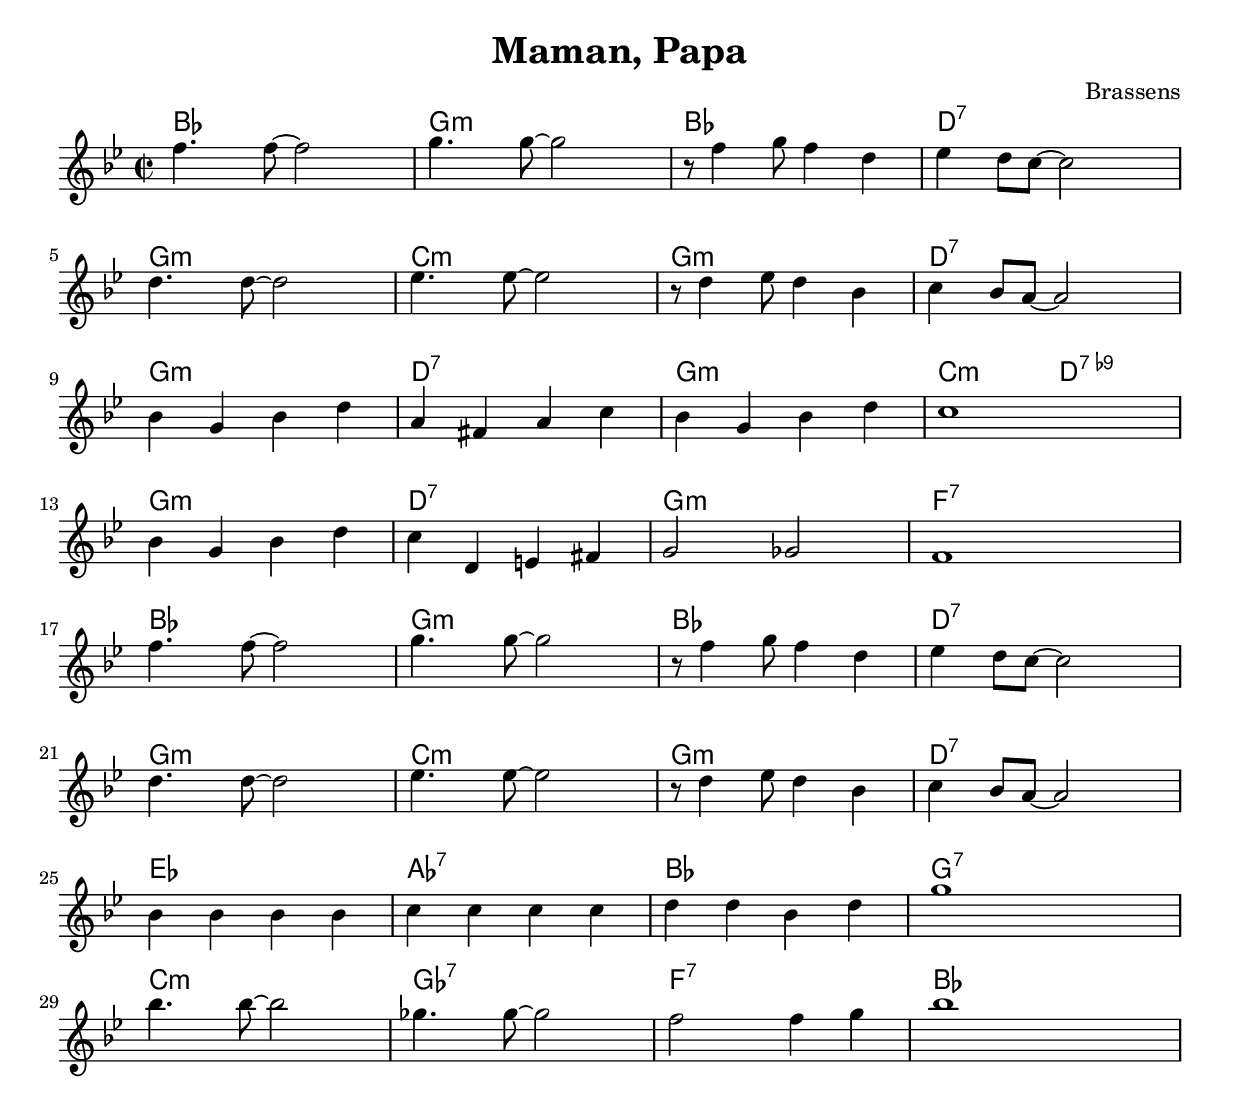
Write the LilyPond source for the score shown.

\version "2.18.2"	

noteCibleTransposition =   c'   % c         % d pour Si b %  a, pour Mi b

ton = ""

indent = 0

melodie =  \relative c''{
  \key e \major
  %\numericTimeSignature
  \time 2/2
  \repeat volta 1 {
    b4. b8~ b2 | cis4. cis8~ cis2 | r8 b4 cis8 b4 gis | a gis8 fis~ fis2 | \break
    gis4. gis8~ gis2 | a4. a8~ a2 | r8 gis4 a8 gis4 e | fis e8 dis~ dis2 | \break
    e4 cis e gis | dis bis dis fis |e4 cis e gis | fis1 | \break
    e4 cis e gis | fis gis, ais bis | cis2 c2 | b1 \break

    b'4. b8~ b2 | cis4. cis8~ cis2 | r8 b4 cis8 b4 gis | a gis8 fis~ fis2 | \break
    gis4. gis8~ gis2 | a4. a8~ a2 | r8 gis4 a8 gis4 e | fis e8 dis~ dis2 | \break
    e4 e e e | fis fis fis fis | gis gis e gis | cis1
%    \once \override Score.RehearsalMark.break-visibility =
%    #end-of-line-visible
%  \once \override Score.RehearsalMark.self-alignment-X =
%    #RIGHT
%    \mark \markup { \musicglyph "scripts.coda" } 
    e4. e8~ e2 | c4. c8~ c2 | b2 b4 cis | e1 | \break
}
%  \mark \markup { \musicglyph "scripts.coda" } \break
%  e4. e8~ e2 | e4. e8~ e2 | c4. c8~ c2 |  c4. c8~ c2 | b2 b2~ | b4 cis e2~ | e1~ | e4  r4 r2 \bar "|." \break
  
}



harmonie =  \chordmode{  
  \repeat volta 1 {
  e1 | cis:min | e | gis:7 |
  cis:min | fis:min | cis:min | gis:7 |
  cis:min | gis:7 | cis:min | fis2:min gis2:7.9- |
  cis1:min | gis:7 | cis1:min  | b1:7

  e1 | cis:min | e | gis:7 |
  cis:min | fis:min | cis:min | gis:7 |
  a | d:7 | e | cis:7
  fis:min | c:7 | b:7 | e
}
%  fis:min | s | c:7 | s | b:7 | s2 e | c1:7 |  e:6
  
}



\header {
  title = #(string-append "Maman, Papa" ton )
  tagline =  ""
  composer = "Brassens"
}



\score{
  <<
    \new ChordNames {
      \transpose fis \noteCibleTransposition{
	\harmonie
      }
    }
    \new Staff { 
      \transpose fis \noteCibleTransposition {
      \melodie
      }
    }
  >>
  \layout{ \context {      \Score      proportionalNotationDuration = #(ly:make-moment 4 30     )   } }
}






\score {
  <<
    \new Staff \with {midiInstrument = #"electric piano 1"}<< \unfoldRepeats{\transpose b f' \melodie 
                                 }  >>
    \new Staff \with {midiInstrument = #"electric piano 1"} << \unfoldRepeats{\transpose b f' \harmonie
                          } >> 
  >>
\midi{ \tempo 4 = 180 }
}